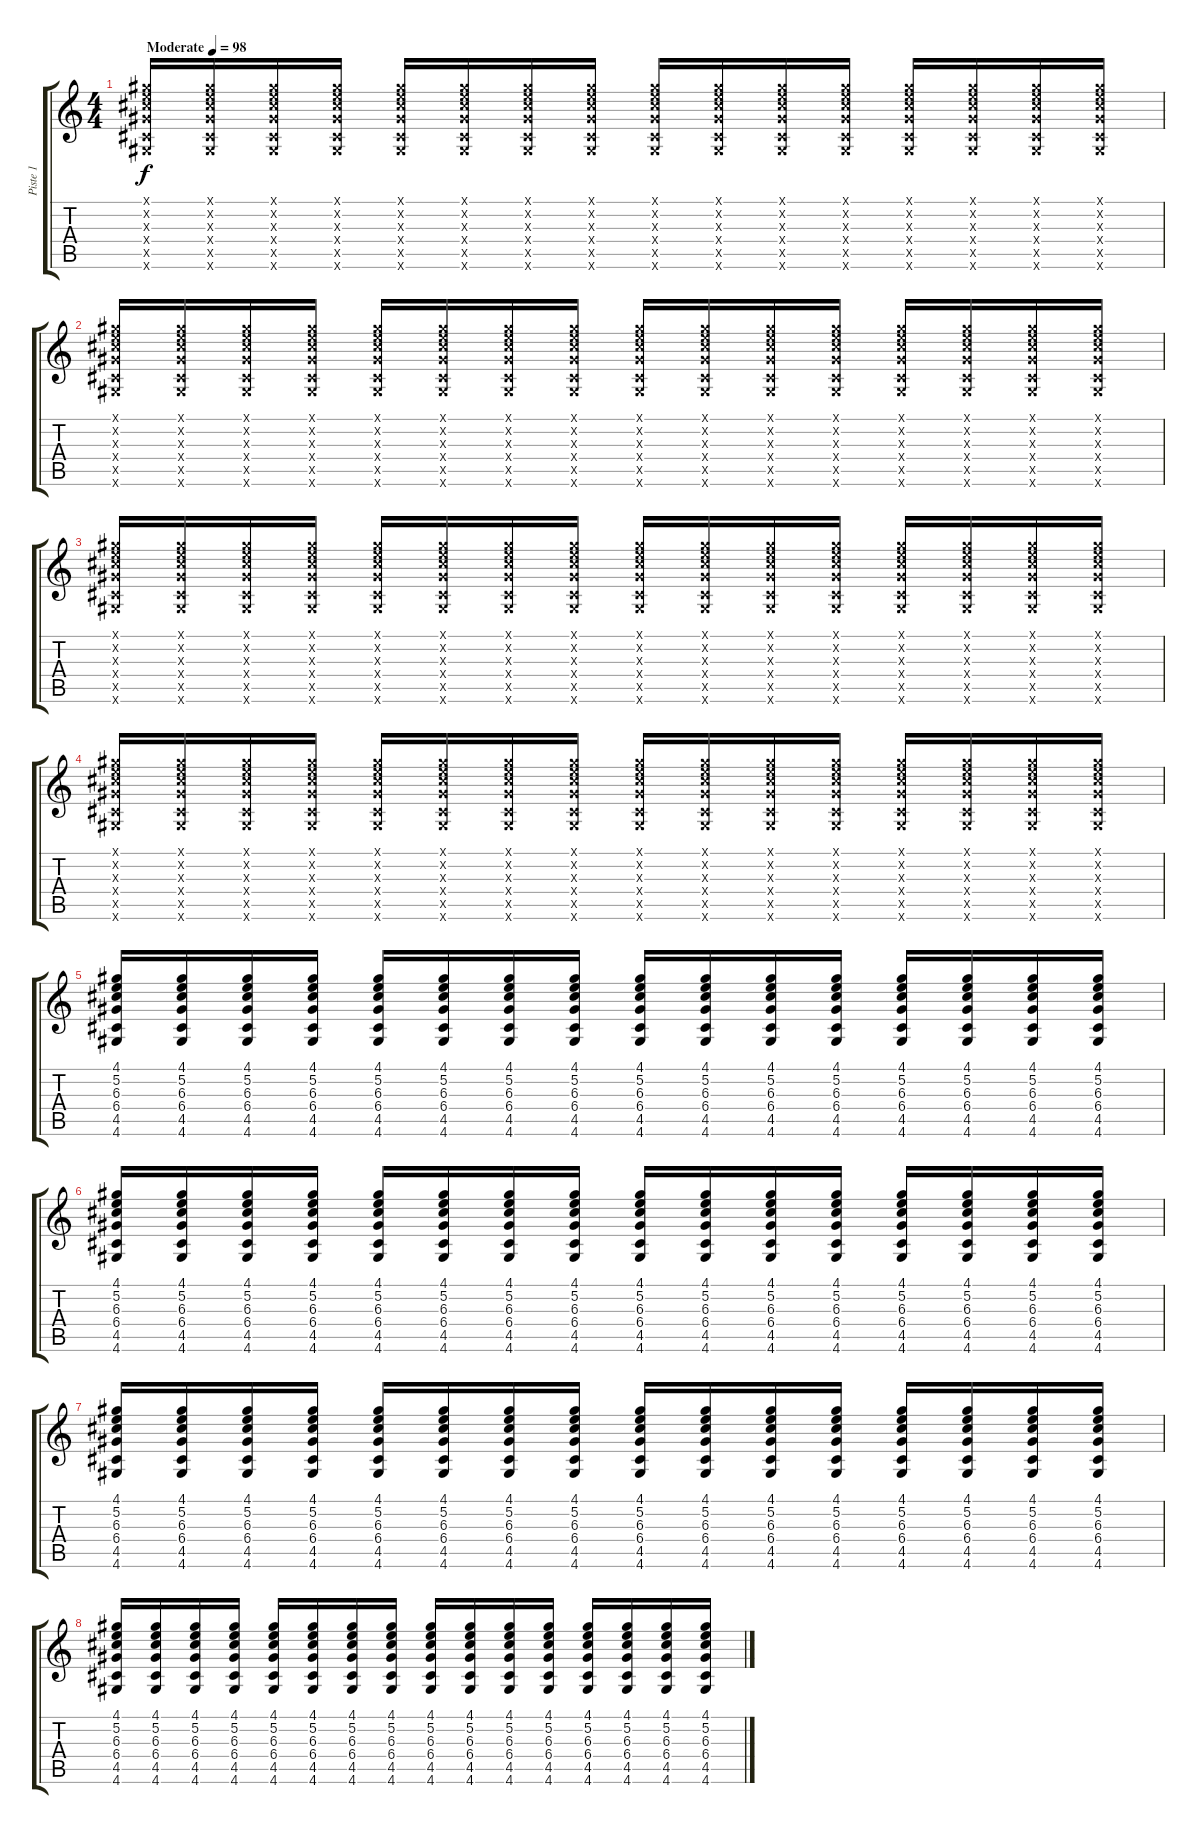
\track ("Piste 1" "Piste 1") {instrument acousticguitarnylon}
\staff {score tabs}
\tuning (E4 B3 G3 D3 A2 E2) {hide}
\ts (4 4)
\tempo (98 "Moderate")
\clef g2
\ks c
(4.1{x} 5.2{x} 6.3{x} 6.4{x} 4.5{x} 4.6{x}).16{dy f instrument acousticguitarnylon} (4.1{x} 5.2{x} 6.3{x} 6.4{x} 4.5{x} 4.6{x}).16 (4.1{x} 5.2{x} 6.3{x} 6.4{x} 4.5{x} 4.6{x}).16 (4.1{x} 5.2{x} 6.3{x} 6.4{x} 4.5{x} 4.6{x}).16 (4.1{x} 5.2{x} 6.3{x} 6.4{x} 4.5{x} 4.6{x}).16 (4.1{x} 5.2{x} 6.3{x} 6.4{x} 4.5{x} 4.6{x}).16 (4.1{x} 5.2{x} 6.3{x} 6.4{x} 4.5{x} 4.6{x}).16 (4.1{x} 5.2{x} 6.3{x} 6.4{x} 4.5{x} 4.6{x}).16 (4.1{x} 5.2{x} 6.3{x} 6.4{x} 4.5{x} 4.6{x}).16 (4.1{x} 5.2{x} 6.3{x} 6.4{x} 4.5{x} 4.6{x}).16 (4.1{x} 5.2{x} 6.3{x} 6.4{x} 4.5{x} 4.6{x}).16 (4.1{x} 5.2{x} 6.3{x} 6.4{x} 4.5{x} 4.6{x}).16 (4.1{x} 5.2{x} 6.3{x} 6.4{x} 4.5{x} 4.6{x}).16 (4.1{x} 5.2{x} 6.3{x} 6.4{x} 4.5{x} 4.6{x}).16 (4.1{x} 5.2{x} 6.3{x} 6.4{x} 4.5{x} 4.6{x}).16 (4.1{x} 5.2{x} 6.3{x} 6.4{x} 4.5{x} 4.6{x}).16 |
(4.1{x} 5.2{x} 6.3{x} 6.4{x} 4.5{x} 4.6{x}).16 (4.1{x} 5.2{x} 6.3{x} 6.4{x} 4.5{x} 4.6{x}).16 (4.1{x} 5.2{x} 6.3{x} 6.4{x} 4.5{x} 4.6{x}).16 (4.1{x} 5.2{x} 6.3{x} 6.4{x} 4.5{x} 4.6{x}).16 (4.1{x} 5.2{x} 6.3{x} 6.4{x} 4.5{x} 4.6{x}).16 (4.1{x} 5.2{x} 6.3{x} 6.4{x} 4.5{x} 4.6{x}).16 (4.1{x} 5.2{x} 6.3{x} 6.4{x} 4.5{x} 4.6{x}).16 (4.1{x} 5.2{x} 6.3{x} 6.4{x} 4.5{x} 4.6{x}).16 (4.1{x} 5.2{x} 6.3{x} 6.4{x} 4.5{x} 4.6{x}).16 (4.1{x} 5.2{x} 6.3{x} 6.4{x} 4.5{x} 4.6{x}).16 (4.1{x} 5.2{x} 6.3{x} 6.4{x} 4.5{x} 4.6{x}).16 (4.1{x} 5.2{x} 6.3{x} 6.4{x} 4.5{x} 4.6{x}).16 (4.1{x} 5.2{x} 6.3{x} 6.4{x} 4.5{x} 4.6{x}).16 (4.1{x} 5.2{x} 6.3{x} 6.4{x} 4.5{x} 4.6{x}).16 (4.1{x} 5.2{x} 6.3{x} 6.4{x} 4.5{x} 4.6{x}).16 (4.1{x} 5.2{x} 6.3{x} 6.4{x} 4.5{x} 4.6{x}).16 |
(4.1{x} 5.2{x} 6.3{x} 6.4{x} 4.5{x} 4.6{x}).16 (4.1{x} 5.2{x} 6.3{x} 6.4{x} 4.5{x} 4.6{x}).16 (4.1{x} 5.2{x} 6.3{x} 6.4{x} 4.5{x} 4.6{x}).16 (4.1{x} 5.2{x} 6.3{x} 6.4{x} 4.5{x} 4.6{x}).16 (4.1{x} 5.2{x} 6.3{x} 6.4{x} 4.5{x} 4.6{x}).16 (4.1{x} 5.2{x} 6.3{x} 6.4{x} 4.5{x} 4.6{x}).16 (4.1{x} 5.2{x} 6.3{x} 6.4{x} 4.5{x} 4.6{x}).16 (4.1{x} 5.2{x} 6.3{x} 6.4{x} 4.5{x} 4.6{x}).16 (4.1{x} 5.2{x} 6.3{x} 6.4{x} 4.5{x} 4.6{x}).16 (4.1{x} 5.2{x} 6.3{x} 6.4{x} 4.5{x} 4.6{x}).16 (4.1{x} 5.2{x} 6.3{x} 6.4{x} 4.5{x} 4.6{x}).16 (4.1{x} 5.2{x} 6.3{x} 6.4{x} 4.5{x} 4.6{x}).16 (4.1{x} 5.2{x} 6.3{x} 6.4{x} 4.5{x} 4.6{x}).16 (4.1{x} 5.2{x} 6.3{x} 6.4{x} 4.5{x} 4.6{x}).16 (4.1{x} 5.2{x} 6.3{x} 6.4{x} 4.5{x} 4.6{x}).16 (4.1{x} 5.2{x} 6.3{x} 6.4{x} 4.5{x} 4.6{x}).16 |
(4.1{x} 5.2{x} 6.3{x} 6.4{x} 4.5{x} 4.6{x}).16 (4.1{x} 5.2{x} 6.3{x} 6.4{x} 4.5{x} 4.6{x}).16 (4.1{x} 5.2{x} 6.3{x} 6.4{x} 4.5{x} 4.6{x}).16 (4.1{x} 5.2{x} 6.3{x} 6.4{x} 4.5{x} 4.6{x}).16 (4.1{x} 5.2{x} 6.3{x} 6.4{x} 4.5{x} 4.6{x}).16 (4.1{x} 5.2{x} 6.3{x} 6.4{x} 4.5{x} 4.6{x}).16 (4.1{x} 5.2{x} 6.3{x} 6.4{x} 4.5{x} 4.6{x}).16 (4.1{x} 5.2{x} 6.3{x} 6.4{x} 4.5{x} 4.6{x}).16 (4.1{x} 5.2{x} 6.3{x} 6.4{x} 4.5{x} 4.6{x}).16 (4.1{x} 5.2{x} 6.3{x} 6.4{x} 4.5{x} 4.6{x}).16 (4.1{x} 5.2{x} 6.3{x} 6.4{x} 4.5{x} 4.6{x}).16 (4.1{x} 5.2{x} 6.3{x} 6.4{x} 4.5{x} 4.6{x}).16 (4.1{x} 5.2{x} 6.3{x} 6.4{x} 4.5{x} 4.6{x}).16 (4.1{x} 5.2{x} 6.3{x} 6.4{x} 4.5{x} 4.6{x}).16 (4.1{x} 5.2{x} 6.3{x} 6.4{x} 4.5{x} 4.6{x}).16 (4.1{x} 5.2{x} 6.3{x} 6.4{x} 4.5{x} 4.6{x}).16 |
(4.1 5.2 6.3 6.4 4.5 4.6).16 (4.1 5.2 6.3 6.4 4.5 4.6).16 (4.1 5.2 6.3 6.4 4.5 4.6).16 (4.1 5.2 6.3 6.4 4.5 4.6).16 (4.1 5.2 6.3 6.4 4.5 4.6).16 (4.1 5.2 6.3 6.4 4.5 4.6).16 (4.1 5.2 6.3 6.4 4.5 4.6).16 (4.1 5.2 6.3 6.4 4.5 4.6).16 (4.1 5.2 6.3 6.4 4.5 4.6).16 (4.1 5.2 6.3 6.4 4.5 4.6).16 (4.1 5.2 6.3 6.4 4.5 4.6).16 (4.1 5.2 6.3 6.4 4.5 4.6).16 (4.1 5.2 6.3 6.4 4.5 4.6).16 (4.1 5.2 6.3 6.4 4.5 4.6).16 (4.1 5.2 6.3 6.4 4.5 4.6).16 (4.1 5.2 6.3 6.4 4.5 4.6).16 |
(4.1 5.2 6.3 6.4 4.5 4.6).16 (4.1 5.2 6.3 6.4 4.5 4.6).16 (4.1 5.2 6.3 6.4 4.5 4.6).16 (4.1 5.2 6.3 6.4 4.5 4.6).16 (4.1 5.2 6.3 6.4 4.5 4.6).16 (4.1 5.2 6.3 6.4 4.5 4.6).16 (4.1 5.2 6.3 6.4 4.5 4.6).16 (4.1 5.2 6.3 6.4 4.5 4.6).16 (4.1 5.2 6.3 6.4 4.5 4.6).16 (4.1 5.2 6.3 6.4 4.5 4.6).16 (4.1 5.2 6.3 6.4 4.5 4.6).16 (4.1 5.2 6.3 6.4 4.5 4.6).16 (4.1 5.2 6.3 6.4 4.5 4.6).16 (4.1 5.2 6.3 6.4 4.5 4.6).16 (4.1 5.2 6.3 6.4 4.5 4.6).16 (4.1 5.2 6.3 6.4 4.5 4.6).16 |
(4.1 5.2 6.3 6.4 4.5 4.6).16 (4.1 5.2 6.3 6.4 4.5 4.6).16 (4.1 5.2 6.3 6.4 4.5 4.6).16 (4.1 5.2 6.3 6.4 4.5 4.6).16 (4.1 5.2 6.3 6.4 4.5 4.6).16 (4.1 5.2 6.3 6.4 4.5 4.6).16 (4.1 5.2 6.3 6.4 4.5 4.6).16 (4.1 5.2 6.3 6.4 4.5 4.6).16 (4.1 5.2 6.3 6.4 4.5 4.6).16 (4.1 5.2 6.3 6.4 4.5 4.6).16 (4.1 5.2 6.3 6.4 4.5 4.6).16 (4.1 5.2 6.3 6.4 4.5 4.6).16 (4.1 5.2 6.3 6.4 4.5 4.6).16 (4.1 5.2 6.3 6.4 4.5 4.6).16 (4.1 5.2 6.3 6.4 4.5 4.6).16 (4.1 5.2 6.3 6.4 4.5 4.6).16 |
(4.1 5.2 6.3 6.4 4.5 4.6).16 (4.1 5.2 6.3 6.4 4.5 4.6).16 (4.1 5.2 6.3 6.4 4.5 4.6).16 (4.1 5.2 6.3 6.4 4.5 4.6).16 (4.1 5.2 6.3 6.4 4.5 4.6).16 (4.1 5.2 6.3 6.4 4.5 4.6).16 (4.1 5.2 6.3 6.4 4.5 4.6).16 (4.1 5.2 6.3 6.4 4.5 4.6).16 (4.1 5.2 6.3 6.4 4.5 4.6).16 (4.1 5.2 6.3 6.4 4.5 4.6).16 (4.1 5.2 6.3 6.4 4.5 4.6).16 (4.1 5.2 6.3 6.4 4.5 4.6).16 (4.1 5.2 6.3 6.4 4.5 4.6).16 (4.1 5.2 6.3 6.4 4.5 4.6).16 (4.1 5.2 6.3 6.4 4.5 4.6).16 (4.1 5.2 6.3 6.4 4.5 4.6).16
